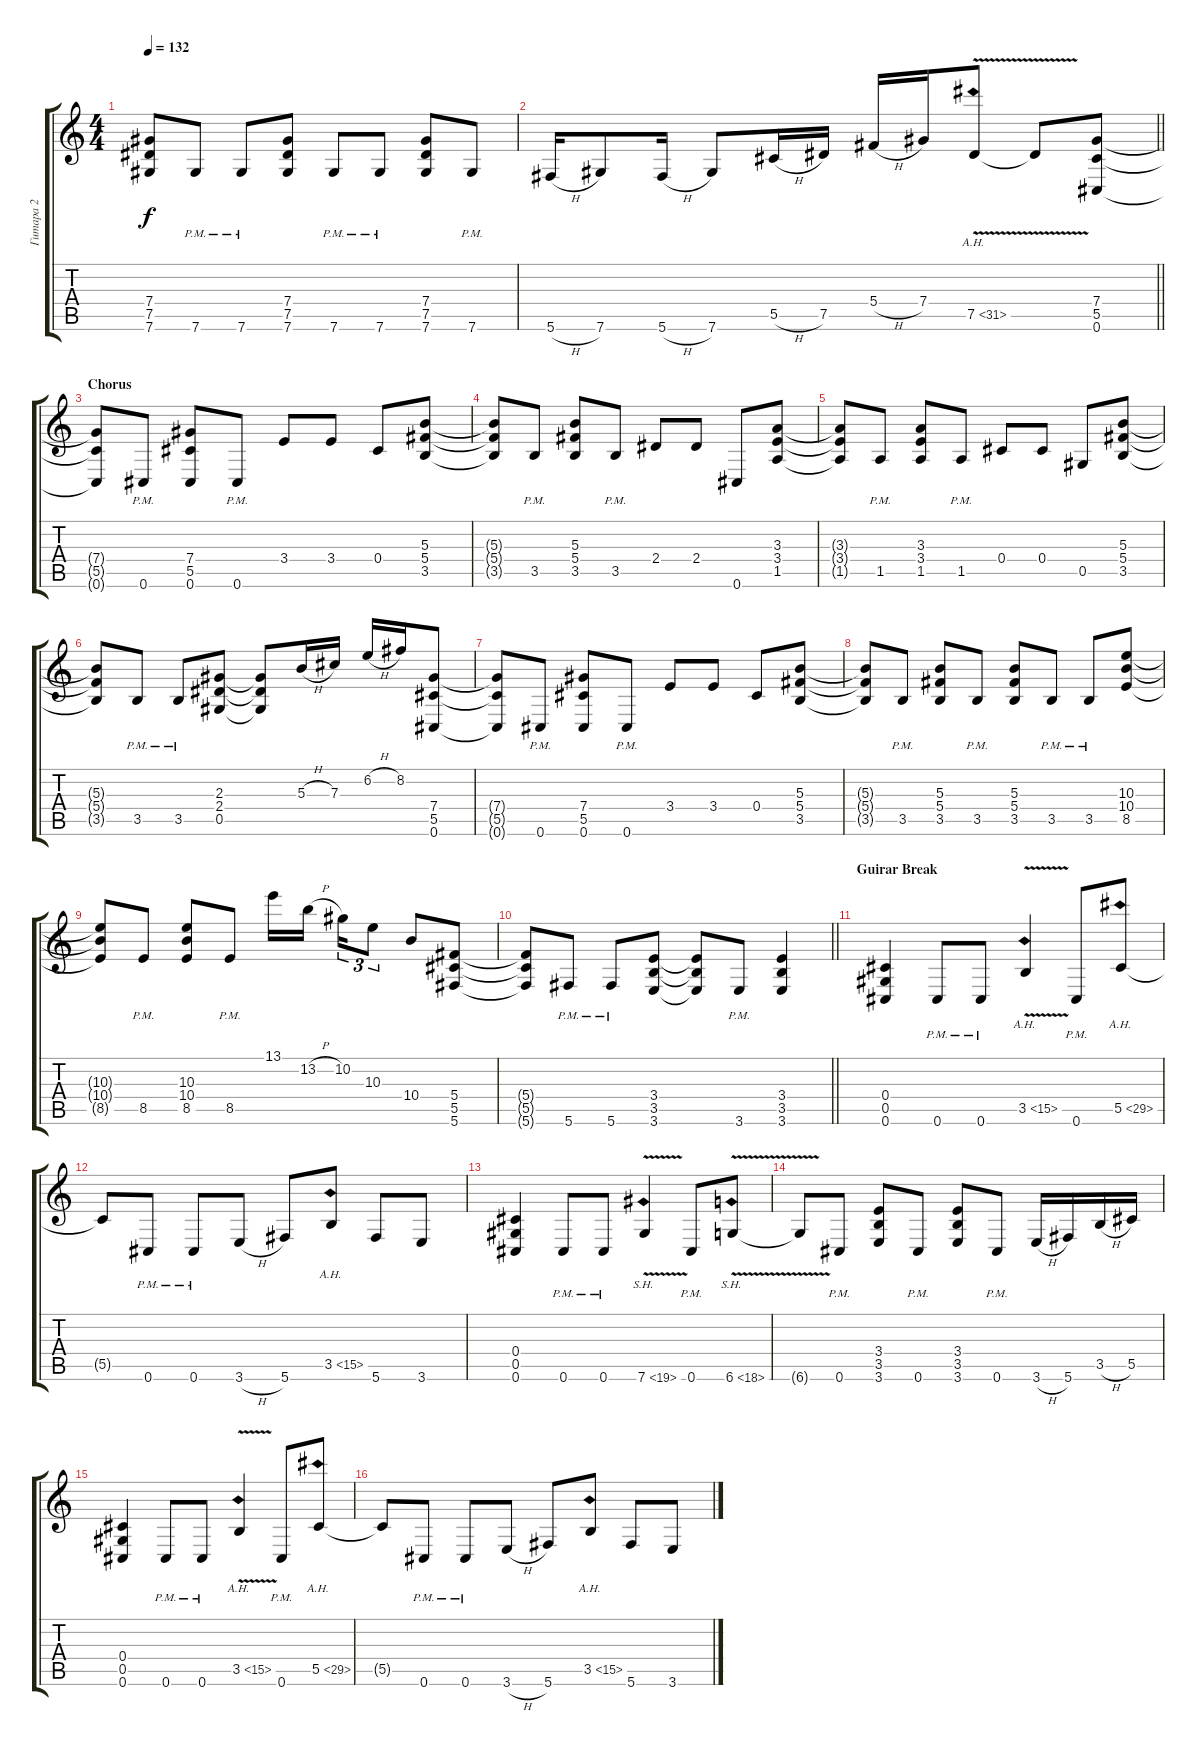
\track ("Гитара 2" "Гитара 2") {instrument distortionguitar}
\staff {score tabs}
\tuning (Eb4 Bb3 Gb3 Db3 Ab2 Db2) {hide}
\ts (4 4)
\tempo 132
\clef g2
\ks c
(7.4 7.5 7.6).8{dy f} 7.6{pm}.8 7.6{pm}.8 (7.4 7.5 7.6).8 7.6{pm}.8 7.6{pm}.8 (7.4 7.5 7.6).8 7.6{pm}.8 |
\barLineRight lightlight
5.6{h}.16 7.6.8 5.6{h}.16 7.6.8 5.5{h}.16 7.5.16 5.4{h}.16 7.4.16 7.5{ah 24 v}.8 7.5{t}.8 (7.4 5.5 0.6).8 |
\section ("" "Chorus")
(7.4{t} 5.5{t} 0.6{t}).8 0.6{pm}.8 (7.4 5.5 0.6).8 0.6{pm}.8 3.4.8 3.4.8 0.4.8 (5.3 5.4 3.5).8 |
(5.3{t} 5.4{t} 3.5{t}).8 3.5{pm}.8 (5.3 5.4 3.5).8 3.5{pm}.8 2.4.8 2.4.8 0.6.8 (3.3 3.4 1.5).8 |
(3.3{t} 3.4{t} 1.5{t}).8 1.5{pm}.8 (3.3 3.4 1.5).8 1.5{pm}.8 0.4.8 0.4.8 0.5.8 (5.3 5.4 3.5).8 |
(5.3{t} 5.4{t} 3.5{t}).8 3.5{pm}.8 3.5{pm}.8 (2.3 2.4 0.5).8 (2.3{t} 2.4{t} 0.5{t}).8 5.3{h}.16 7.3.16 6.2{h}.16 8.2.16 (7.4 5.5 0.6).8 |
(7.4{t} 5.5{t} 0.6{t}).8 0.6{pm}.8 (7.4 5.5 0.6).8 0.6{pm}.8 3.4.8 3.4.8 0.4.8 (5.3 5.4 3.5).8 |
(5.3{t} 5.4{t} 3.5{t}).8 3.5{pm}.8 (5.3 5.4 3.5).8 3.5{pm}.8 (5.3 5.4 3.5).8 3.5{pm}.8 3.5{pm}.8 (10.3 10.4 8.5).8 |
(10.3{t} 10.4{t} 8.5{t}).8 8.5{pm}.8 (10.3 10.4 8.5).8 8.5{pm}.8 13.1.16 13.2{h}.16{beam splitsecondary} 10.2.16{tu (3 2)} 10.3.8{tu (3 2)} 10.4.8 (5.4 5.5 5.6).8 |
\barLineRight lightlight
(5.4{t} 5.5{t} 5.6{t}).8 5.6{pm}.8 5.6{pm}.8 (3.4 3.5 3.6).8 (3.4{t} 3.5{t} 3.6{t}).8 3.6{pm}.8 (3.4 3.5 3.6).4 |
\section ("" "Guirar Break")
(0.4 0.5 0.6).4 0.6{pm}.8 0.6{pm}.8 3.5{ah 12 v}.4 0.6{pm}.8 5.5{ah 24}.8 |
5.5{t}.8 0.6{pm}.8 0.6{pm}.8 3.6{h}.8 5.6.8 3.5{ah 12}.8 5.6.8 3.6.8 |
(0.4 0.5 0.6).4 0.6{pm}.8 0.6{pm}.8 7.6{sh 12 v}.4 0.6{pm}.8 6.6{sh 12 v}.8 |
6.6{t}.8 0.6{pm}.8 (3.4 3.5 3.6).8 0.6{pm}.8 (3.4 3.5 3.6).8 0.6{pm}.8 3.6{h}.16 5.6.16 3.5{h}.16 5.5.16 |
(0.4 0.5 0.6).4 0.6{pm}.8 0.6{pm}.8 3.5{ah 12 v}.4 0.6{pm}.8 5.5{ah 24}.8 |
5.5{t}.8 0.6{pm}.8 0.6{pm}.8 3.6{h}.8 5.6.8 3.5{ah 12}.8 5.6.8 3.6.8
